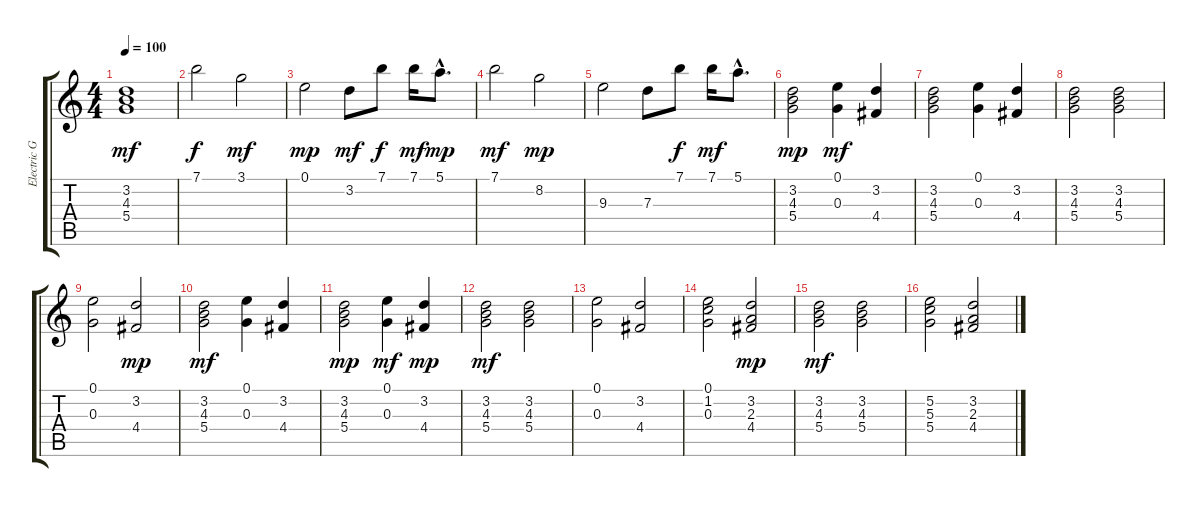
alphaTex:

\track ("Electric Guitar" "Electric G") {instrument distortionguitar}
\staff {score tabs}
\tuning (E4 B3 G3 D3 A2 E2) {hide}
\ts (4 4)
\tempo 100
\clef g2
\ks c
(3.2 4.3 5.4).1{dy mf} |
7.1.2{dy f} 3.1.2{dy mf} |
0.1.2{dy mp} 3.2.8{dy mf} 7.1.8{dy f} 7.1.16{dy mf} 5.1{hac}.8{d dy mp} |
7.1.2{dy mf} 8.2.2{dy mp} |
9.3.2 7.3.8 7.1.8{dy f} 7.1.16{dy mf} 5.1{hac}.8{d} |
(3.2 4.3 5.4).2{dy mp} (0.1 0.3).4{dy mf} (3.2 4.4).4 |
(3.2 4.3 5.4).2 (0.1 0.3).4 (3.2 4.4).4 |
(3.2 4.3 5.4).2 (3.2 4.3 5.4).2 |
(0.1 0.3).2 (3.2 4.4).2{dy mp} |
(3.2 4.3 5.4).2{dy mf} (0.1 0.3).4 (3.2 4.4).4 |
(3.2 4.3 5.4).2{dy mp} (0.1 0.3).4{dy mf} (3.2 4.4).4{dy mp} |
(3.2 4.3 5.4).2{dy mf} (3.2 4.3 5.4).2 |
(0.1 0.3).2 (3.2 4.4).2 |
(0.1 1.2 0.3).2 (3.2 2.3 4.4).2{dy mp} |
(3.2 4.3 5.4).2{dy mf} (3.2 4.3 5.4).2 |
(5.2 5.3 5.4).2 (3.2 2.3 4.4).2
